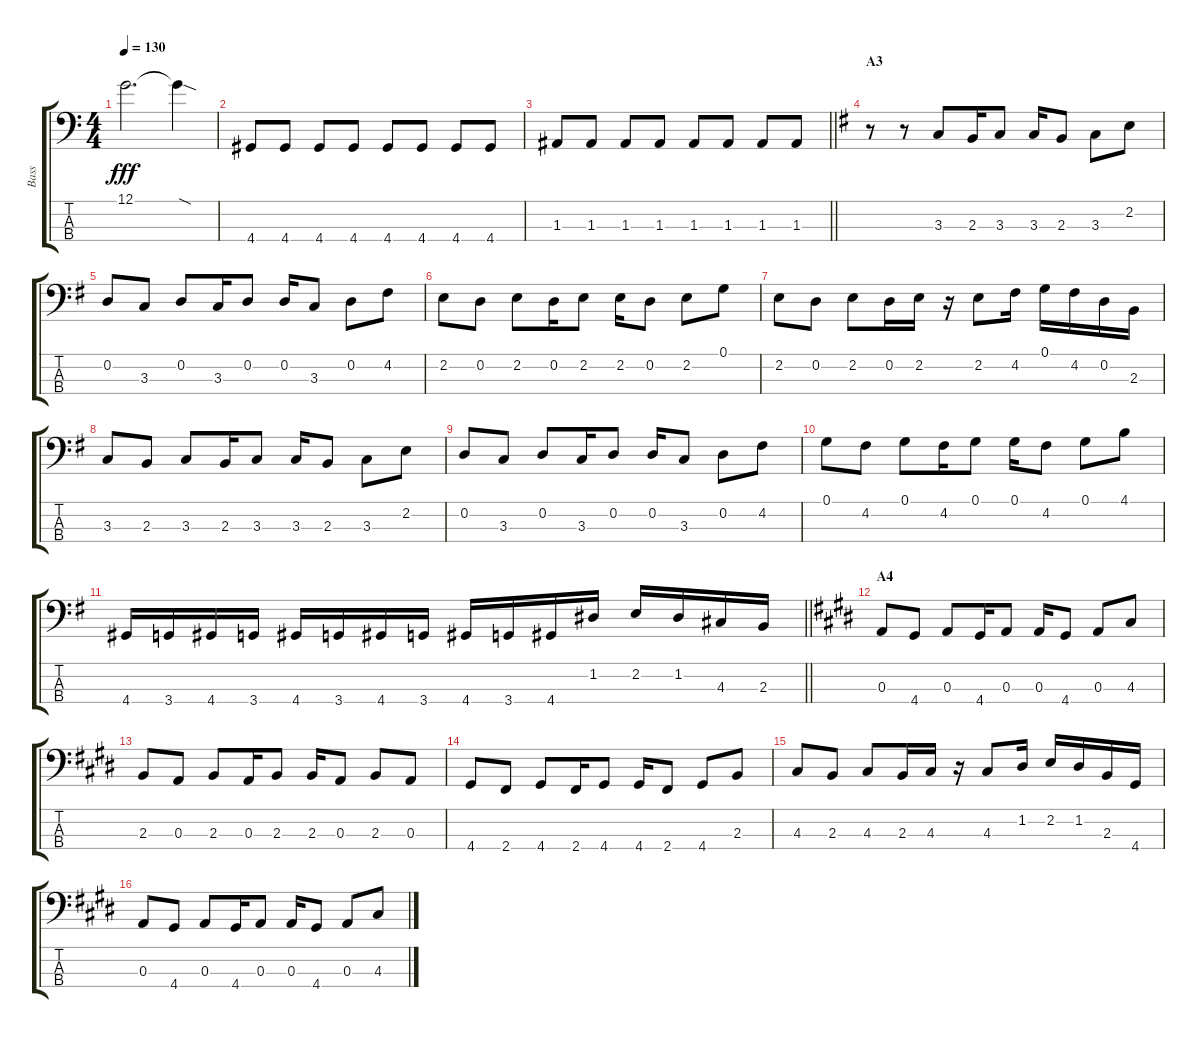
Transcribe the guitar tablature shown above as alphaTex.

\track ("Bass" "Bass") {instrument fretlessbass}
\staff {score tabs}
\tuning (G2 D2 A1 E1) {hide}
\ts (4 4)
\tempo 130
\clef f4
\ks c
12.1.2{d dy fff} 12.1{sod t}.4 |
4.4.8 4.4.8 4.4.8 4.4.8 4.4.8 4.4.8 4.4.8 4.4.8 |
\barLineRight lightlight
1.3.8 1.3.8 1.3.8 1.3.8 1.3.8 1.3.8 1.3.8 1.3.8 |
\section ("" "A3")
\ks g
r.8 r.8 3.3.8 2.3.16 3.3.8 3.3.16 2.3.8 3.3.8 2.2.8 |
0.2.8 3.3.8 0.2.8 3.3.16 0.2.8 0.2.16 3.3.8 0.2.8 4.2.8 |
2.2.8 0.2.8 2.2.8 0.2.16 2.2.8 2.2.16 0.2.8 2.2.8 0.1.8 |
2.2.8 0.2.8 2.2.8 0.2.16 2.2.16 r.16 2.2.8 4.2.16 0.1.16 4.2.16 0.2.16 2.3.16 |
3.3.8 2.3.8 3.3.8 2.3.16 3.3.8 3.3.16 2.3.8 3.3.8 2.2.8 |
0.2.8 3.3.8 0.2.8 3.3.16 0.2.8 0.2.16 3.3.8 0.2.8 4.2.8 |
0.1.8 4.2.8 0.1.8 4.2.16 0.1.8 0.1.16 4.2.8 0.1.8 4.1.8 |
\barLineRight lightlight
4.4.16 3.4.16 4.4.16 3.4.16 4.4.16 3.4.16 4.4.16 3.4.16 4.4.16 3.4.16 4.4.16 1.2.16 2.2.16 1.2.16 4.3.16 2.3.16 |
\section ("" "A4")
\ks e
0.3.8 4.4.8 0.3.8 4.4.16 0.3.8 0.3.16 4.4.8 0.3.8 4.3.8 |
2.3.8 0.3.8 2.3.8 0.3.16 2.3.8 2.3.16 0.3.8 2.3.8 0.3.8 |
4.4.8 2.4.8 4.4.8 2.4.16 4.4.8 4.4.16 2.4.8 4.4.8 2.3.8 |
4.3.8 2.3.8 4.3.8 2.3.16 4.3.16 r.16 4.3.8 1.2.16 2.2.16 1.2.16 2.3.16 4.4.16 |
0.3.8 4.4.8 0.3.8 4.4.16 0.3.8 0.3.16 4.4.8 0.3.8 4.3.8
